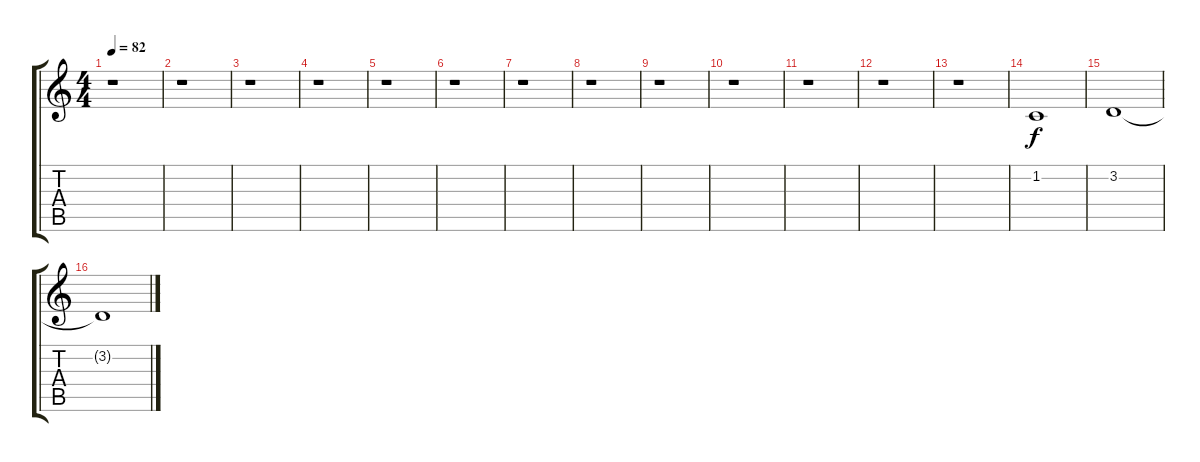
\track "" {instrument stringensemble1}
\staff {score tabs}
\tuning (E4 B3 G3 D3 A2 E2) {hide}
\ts (4 4)
\tempo 82
\clef g2
\ks c
r.1{dy f} |
r.1 |
r.1 |
r.1 |
r.1 |
r.1 |
r.1 |
r.1 |
r.1 |
r.1 |
r.1 |
r.1 |
r.1 |
1.2.1 |
3.2.1 |
3.2{t}.1
